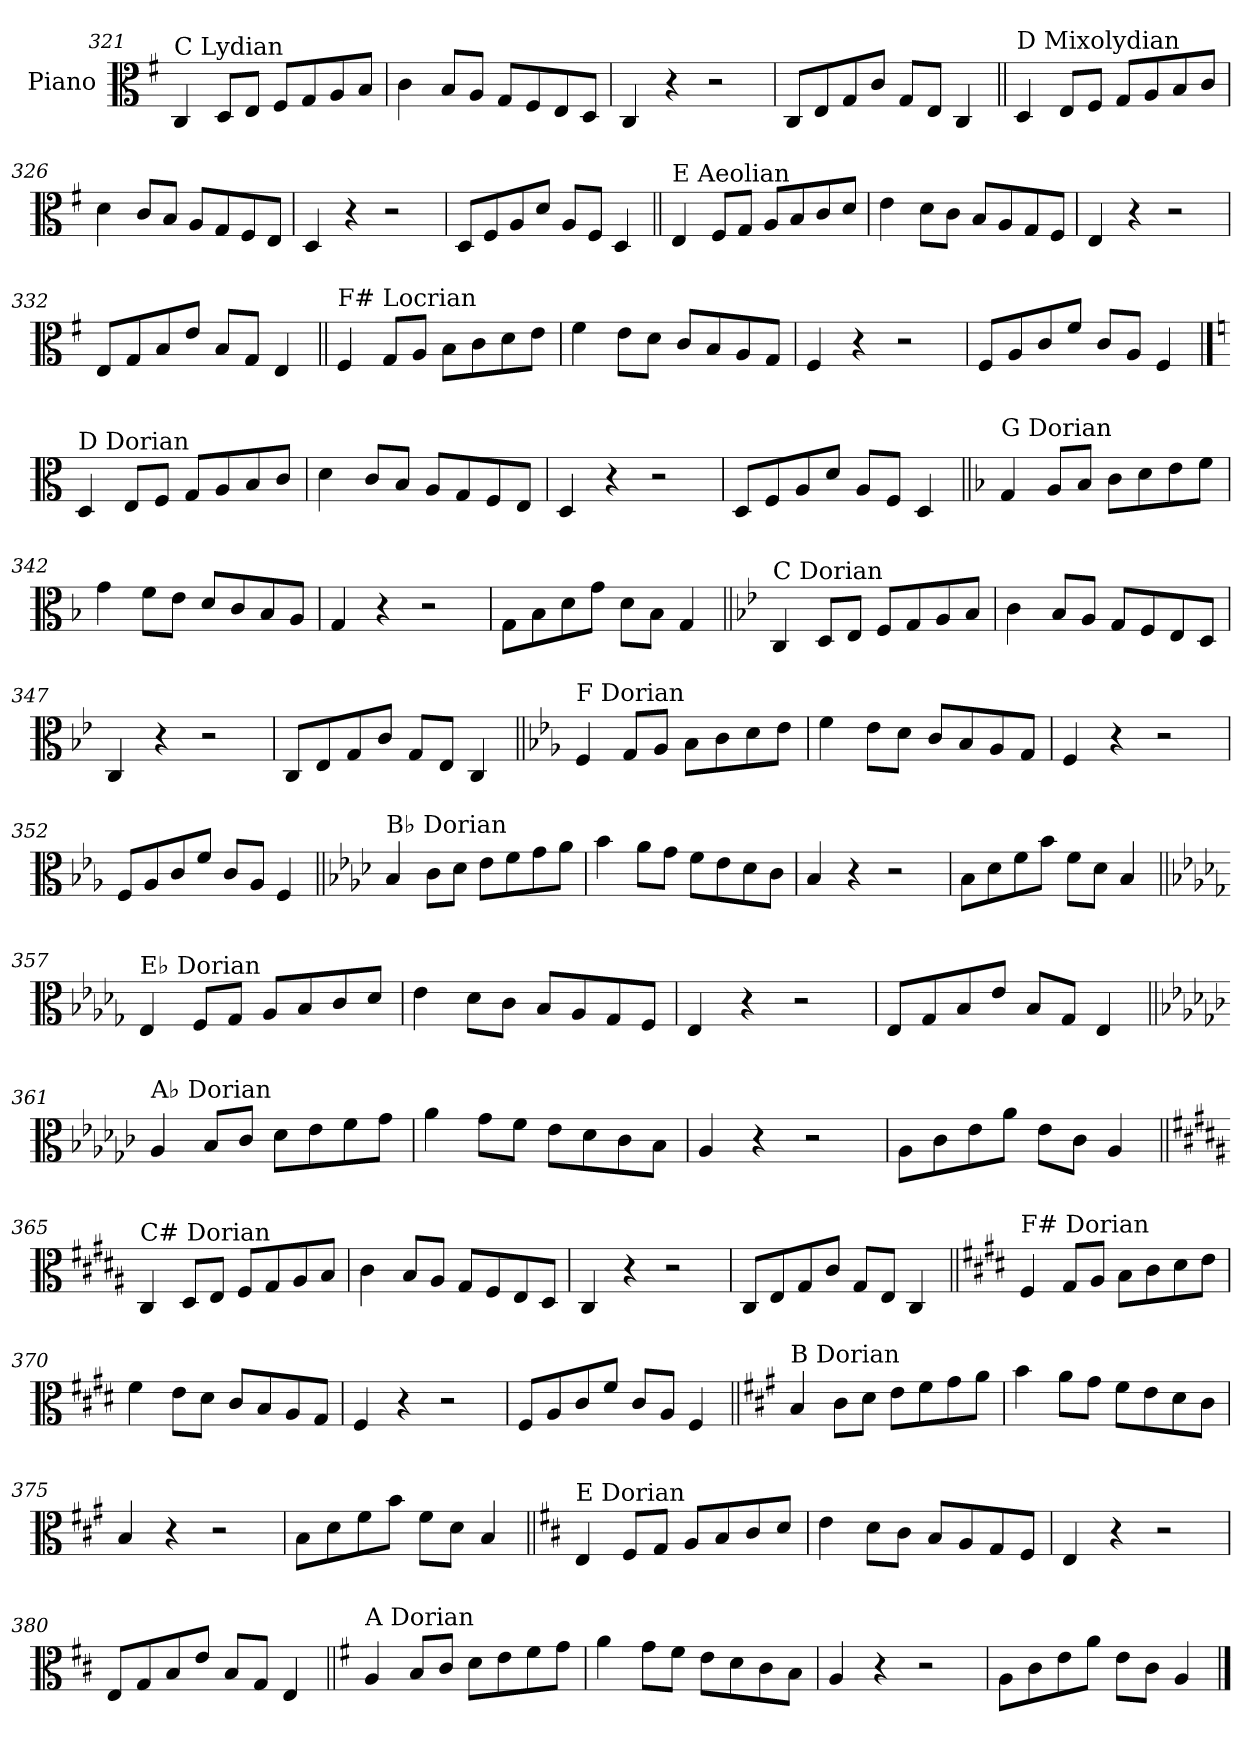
**kern
*part1
*staff1
*I"Piano
*I'Pno.
!!LO:LB:g=z
*clefC3
*k[f#]
=321
!LO:TX:a:t=C Lydian
4C/
8D/L
8E/J
8F#/L
8G/
8A/
8B/J
=322
4c\
8B/L
8A/J
8G/L
8F#/
8E/
8D/J
=323
4C/
4r
2r
=324
8C/L
8E/
8G/
8c/J
8G/L
8E/J
4C/
!!LO:LB:g=z
=325||
!LO:TX:a:t=D Mixolydian
4D/
8E/L
8F#/J
8G/L
8A/
8B/
8c/J
=326
4d\
8c/L
8B/J
8A/L
8G/
8F#/
8E/J
=327
4D/
4r
2r
=328
8D/L
8F#/
8A/
8d/J
8A/L
8F#/J
4D/
!!LO:LB:g=z
=329||
!LO:TX:a:t=E Aeolian
4E/
8F#/L
8G/J
8A/L
8B/
8c/
8d/J
=330
4e\
8d\L
8c\J
8B/L
8A/
8G/
8F#/J
=331
4E/
4r
2r
=332
8E/L
8G/
8B/
8e/J
8B/L
8G/J
4E/
!!LO:LB:g=z
=333||
!LO:TX:a:t=F# Locrian
4F#/
8G/L
8A/J
8B\L
8c\
8d\
8e\J
=334
4f#\
8e\L
8d\J
8c/L
8B/
8A/
8G/J
=335
4F#/
4r
2r
=336
8F#/L
8A/
8c/
8f#/J
8c/L
8A/J
4F#/
!!LO:PB:g=z
==337
*k[]
!LO:TX:a:t=D Dorian
4D/
8E/L
8F/J
8G/L
8A/
8B/
8c/J
=338
4d\
8c/L
8B/J
8A/L
8G/
8F/
8E/J
=339
4D/
4r
2r
=340
8D/L
8F/
8A/
8d/J
8A/L
8F/J
4D/
!!LO:LB:g=z
=341||
*k[b-]
!LO:TX:a:t=G Dorian
4G/
8A/L
8B-/J
8c\L
8d\
8e\
8f\J
=342
4g\
8f\L
8e\J
8d/L
8c/
8B-/
8A/J
=343
4G/
4r
2r
=344
8G\L
8B-\
8d\
8g\J
8d\L
8B-\J
4G/
!!LO:LB:g=z
=345||
*k[b-e-]
!LO:TX:a:t=C Dorian
4C/
8D/L
8E-/J
8F/L
8G/
8A/
8B-/J
=346
4c\
8B-/L
8A/J
8G/L
8F/
8E-/
8D/J
=347
4C/
4r
2r
=348
8C/L
8E-/
8G/
8c/J
8G/L
8E-/J
4C/
!!LO:LB:g=z
=349||
*k[b-e-a-]
!LO:TX:a:t=F Dorian
4F/
8G/L
8A-/J
8B-\L
8c\
8d\
8e-\J
=350
4f\
8e-\L
8d\J
8c/L
8B-/
8A-/
8G/J
=351
4F/
4r
2r
=352
8F/L
8A-/
8c/
8f/J
8c/L
8A-/J
4F/
!!LO:LB:g=z
=353||
*k[b-e-a-d-]
!LO:TX:a:t=B♭ Dorian
4B-/
8c\L
8d-\J
8e-\L
8f\
8g\
8a-\J
=354
4b-\
8a-\L
8g\J
8f\L
8e-\
8d-\
8c\J
=355
4B-/
4r
2r
=356
8B-\L
8d-\
8f\
8b-\J
8f\L
8d-\J
4B-/
!!LO:LB:g=z
=357||
*k[b-e-a-d-g-]
!LO:TX:a:t=E♭ Dorian
4E-/
8F/L
8G-/J
8A-/L
8B-/
8c/
8d-/J
=358
4e-\
8d-\L
8c\J
8B-/L
8A-/
8G-/
8F/J
=359
4E-/
4r
2r
=360
8E-/L
8G-/
8B-/
8e-/J
8B-/L
8G-/J
4E-/
!!LO:LB:g=z
=361||
*k[b-e-a-d-g-c-]
!LO:TX:a:t=A♭ Dorian
4A-/
8B-/L
8c-/J
8d-\L
8e-\
8f\
8g-\J
=362
4a-\
8g-\L
8f\J
8e-\L
8d-\
8c-\
8B-\J
=363
4A-/
4r
2r
=364
8A-\L
8c-\
8e-\
8a-\J
8e-\L
8c-\J
4A-/
!!LO:LB:g=z
=365||
*k[f#c#g#d#a#]
!LO:TX:a:t=C# Dorian
4C#/
8D#/L
8E/J
8F#/L
8G#/
8A#/
8B/J
=366
4c#\
8B/L
8A#/J
8G#/L
8F#/
8E/
8D#/J
=367
4C#/
4r
2r
=368
8C#/L
8E/
8G#/
8c#/J
8G#/L
8E/J
4C#/
!!LO:LB:g=z
=369||
*k[f#c#g#d#]
!LO:TX:a:t=F# Dorian
4F#/
8G#/L
8A/J
8B\L
8c#\
8d#\
8e\J
=370
4f#\
8e\L
8d#\J
8c#/L
8B/
8A/
8G#/J
=371
4F#/
4r
2r
=372
8F#/L
8A/
8c#/
8f#/J
8c#/L
8A/J
4F#/
!!LO:LB:g=z
=373||
*k[f#c#g#]
!LO:TX:a:t=B Dorian
4B/
8c#\L
8d\J
8e\L
8f#\
8g#\
8a\J
=374
4b\
8a\L
8g#\J
8f#\L
8e\
8d\
8c#\J
=375
4B/
4r
2r
=376
8B\L
8d\
8f#\
8b\J
8f#\L
8d\J
4B/
!!LO:LB:g=z
=377||
*k[f#c#]
!LO:TX:a:t=E Dorian
4E/
8F#/L
8G/J
8A/L
8B/
8c#/
8d/J
=378
4e\
8d\L
8c#\J
8B/L
8A/
8G/
8F#/J
=379
4E/
4r
2r
=380
8E/L
8G/
8B/
8e/J
8B/L
8G/J
4E/
!!LO:LB:g=z
=381||
*k[f#]
!LO:TX:a:t=A Dorian
4A/
8B/L
8c/J
8d\L
8e\
8f#\
8g\J
=382
4a\
8g\L
8f#\J
8e\L
8d\
8c\
8B\J
=383
4A/
4r
2r
=384
8A\L
8c\
8e\
8a\J
8e\L
8c\J
4A/
==
*-
